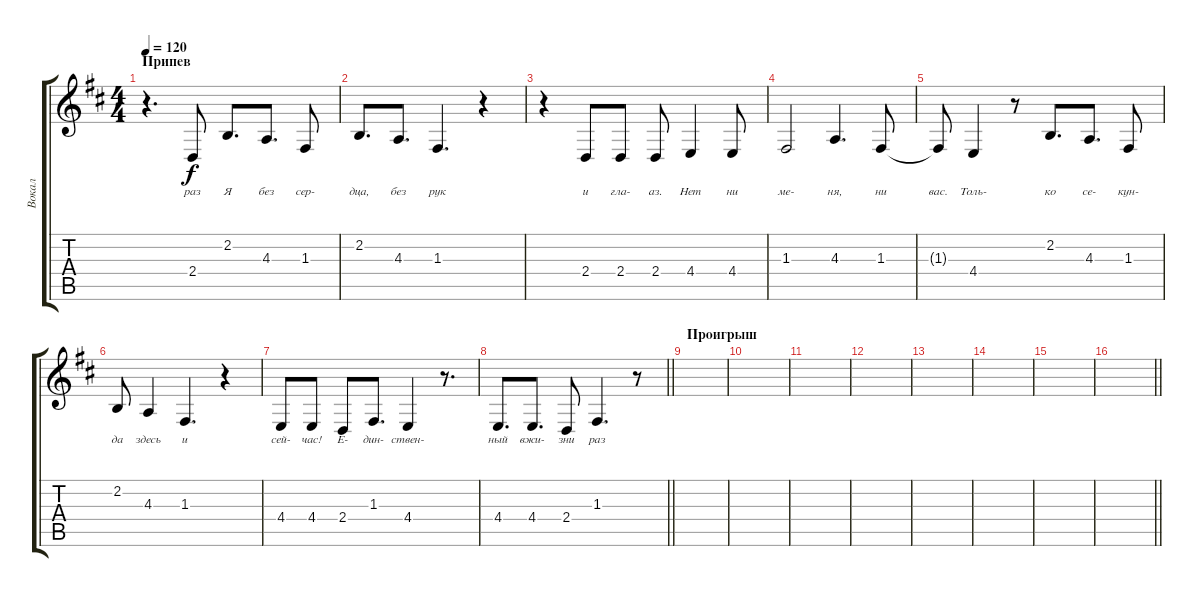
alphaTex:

\track ("Вокал" "Вокал") {instrument violin}
\staff {score tabs}
\tuning (D4 A3 F3 C3 G2 C2) {hide}
\ts (4 4)
\section ("" "Припев")
\tempo 120
\clef g2
\ks d
r.4{d dy f} 2.4.8{lyrics (0 "раз") lyrics (1 "") lyrics (2 "") lyrics (3 "") lyrics (4 "")} 2.2.8{d lyrics (0 "Я") lyrics (1 "") lyrics (2 "") lyrics (3 "") lyrics (4 "")} 4.3.8{d lyrics (0 "без") lyrics (1 "") lyrics (2 "") lyrics (3 "") lyrics (4 "")} 1.3.8{lyrics (0 "сер-") lyrics (1 "") lyrics (2 "") lyrics (3 "") lyrics (4 "")} |
2.2.8{d lyrics (0 "дца,") lyrics (1 "") lyrics (2 "") lyrics (3 "") lyrics (4 "")} 4.3.8{d lyrics (0 "без") lyrics (1 "") lyrics (2 "") lyrics (3 "") lyrics (4 "")} 1.3.4{d lyrics (0 "рук") lyrics (1 "") lyrics (2 "") lyrics (3 "") lyrics (4 "")} r.4 |
r.4 2.4.8{lyrics (0 "и") lyrics (1 "") lyrics (2 "") lyrics (3 "") lyrics (4 "")} 2.4.8{lyrics (0 "гла-") lyrics (1 "") lyrics (2 "") lyrics (3 "") lyrics (4 "")} 2.4.8{lyrics (0 "аз.") lyrics (1 "") lyrics (2 "") lyrics (3 "") lyrics (4 "")} 4.4.4{lyrics (0 "Нет") lyrics (1 "") lyrics (2 "") lyrics (3 "") lyrics (4 "")} 4.4.8{lyrics (0 "ни") lyrics (1 "") lyrics (2 "") lyrics (3 "") lyrics (4 "")} |
1.3.2{lyrics (0 "ме-") lyrics (1 "") lyrics (2 "") lyrics (3 "") lyrics (4 "")} 4.3.4{d lyrics (0 "ня,") lyrics (1 "") lyrics (2 "") lyrics (3 "") lyrics (4 "")} 1.3.8{lyrics (0 "ни") lyrics (1 "") lyrics (2 "") lyrics (3 "") lyrics (4 "")} |
1.3{t}.8{lyrics (0 "вас.") lyrics (1 "") lyrics (2 "") lyrics (3 "") lyrics (4 "")} 4.4.4{lyrics (0 "Толь-") lyrics (1 "") lyrics (2 "") lyrics (3 "") lyrics (4 "")} r.8 2.2.8{d lyrics (0 "ко") lyrics (1 "") lyrics (2 "") lyrics (3 "") lyrics (4 "")} 4.3.8{d lyrics (0 "се-") lyrics (1 "") lyrics (2 "") lyrics (3 "") lyrics (4 "")} 1.3.8{lyrics (0 "кун-") lyrics (1 "") lyrics (2 "") lyrics (3 "") lyrics (4 "")} |
2.2.8{lyrics (0 "да") lyrics (1 "") lyrics (2 "") lyrics (3 "") lyrics (4 "")} 4.3.4{lyrics (0 "здесь") lyrics (1 "") lyrics (2 "") lyrics (3 "") lyrics (4 "")} 1.3.4{d lyrics (0 "и") lyrics (1 "") lyrics (2 "") lyrics (3 "") lyrics (4 "")} r.4 |
4.4.8{lyrics (0 "сей-") lyrics (1 "") lyrics (2 "") lyrics (3 "") lyrics (4 "")} 4.4.8{lyrics (0 "час!") lyrics (1 "") lyrics (2 "") lyrics (3 "") lyrics (4 "")} 2.4.8{lyrics (0 "Е-") lyrics (1 "") lyrics (2 "") lyrics (3 "") lyrics (4 "")} 1.3.8{d lyrics (0 "дин-") lyrics (1 "") lyrics (2 "") lyrics (3 "") lyrics (4 "")} 4.4.4{lyrics (0 "ствен-") lyrics (1 "") lyrics (2 "") lyrics (3 "") lyrics (4 "")} r.8{d} |
\barLineRight lightlight
4.4.8{d lyrics (0 "ный") lyrics (1 "") lyrics (2 "") lyrics (3 "") lyrics (4 "")} 4.4.8{d lyrics (0 "вжи-") lyrics (1 "") lyrics (2 "") lyrics (3 "") lyrics (4 "")} 2.4.8{lyrics (0 "зни") lyrics (1 "") lyrics (2 "") lyrics (3 "") lyrics (4 "")} 1.3.4{d lyrics (0 "раз") lyrics (1 "") lyrics (2 "") lyrics (3 "") lyrics (4 "")} r.8 |
\section ("" "Проигрыш")
|
|
|
|
|
|
|
\barLineRight lightlight
